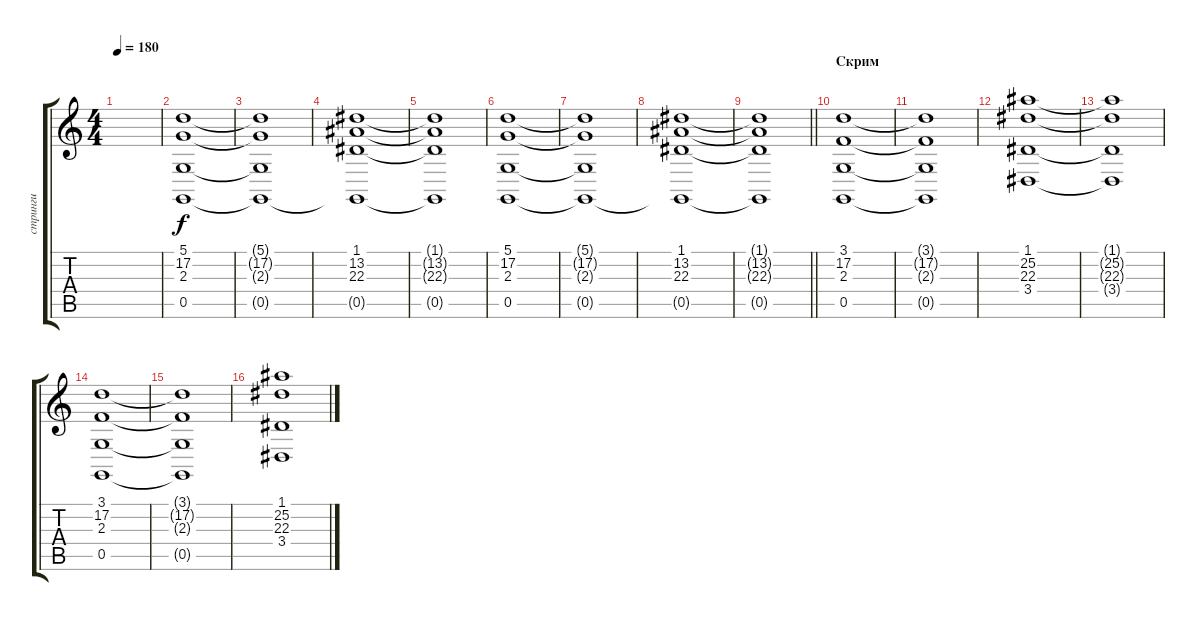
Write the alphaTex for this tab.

\track ("стринги" "стринги") {instrument stringensemble1}
\staff {score tabs}
\tuning (D4 A3 F3 C3 G2 D2) {hide}
\ts (4 4)
\tempo 180
\clef g2
\ks c
|
(5.1 17.2 2.3 0.5).1{instrument pad2warm} |
(5.1{t} 17.2{t} 2.3{t} 0.5{t}).1 |
(1.1 13.2 22.3 0.5{t}).1 |
(1.1{t} 13.2{t} 22.3{t} 0.5{t}).1 |
(5.1 17.2 2.3 0.5).1{instrument pad2warm} |
(5.1{t} 17.2{t} 2.3{t} 0.5{t}).1 |
(1.1 13.2 22.3 0.5{t}).1 |
\barLineRight lightlight
(1.1{t} 13.2{t} 22.3{t} 0.5{t}).1 |
\section ("" "Скрим")
(3.1 17.2 2.3 0.5).1{instrument pad8sweep} |
(3.1{t} 17.2{t} 2.3{t} 0.5{t}).1 |
(1.1 25.2 22.3 3.4).1 |
(1.1{t} 25.2{t} 22.3{t} 3.4{t}).1 |
(3.1 17.2 2.3 0.5).1{instrument pad8sweep} |
(3.1{t} 17.2{t} 2.3{t} 0.5{t}).1 |
(1.1 25.2 22.3 3.4).1
